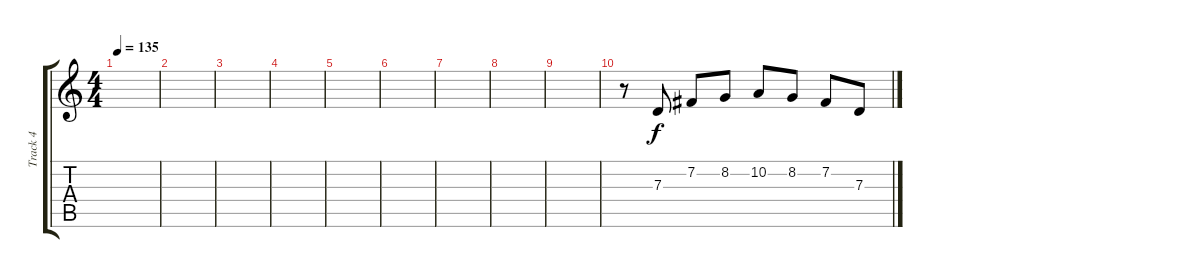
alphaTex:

\track ("Track 4" "Track 4") {instrument pad1newage}
\staff {score tabs}
\tuning (E4 B3 G3 D3 A2 E2) {hide}
\ts (4 4)
\tempo 135
\clef g2
\ks c
|
|
|
|
|
|
|
|
|
r.8 7.3.8 7.2.8 8.2.8 10.2.8 8.2.8 7.2.8 7.3.8
